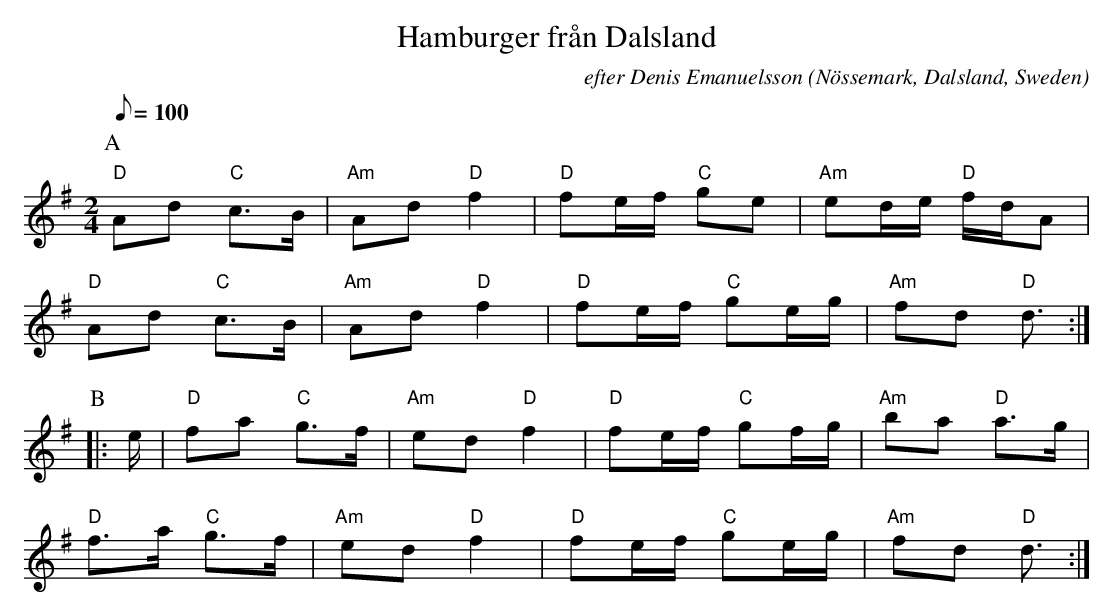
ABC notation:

X:1
T:Hamburger fr\oan Dalsland
C:efter Denis Emanuelsson
O:N\"ossemark, Dalsland, Sweden
M:2/4
L:1/8
Q:100
K:DMix
P:A
"D"Ad "C"c>B|"Am"Ad "D"f2|"D"fe/f/ "C"ge|"Am"ed/e/ "D"f/d/A|
"D"Ad "C"c>B|"Am"Ad "D"f2|"D"fe/f/ "C"ge/g/|"Am"fd "D"d3/2:|
P:B
|: e/ | "D"fa "C"g>f|"Am"ed "D"f2|"D"fe/f/ "C"gf/g/|"Am"ba "D"a>g|
"D"f>a "C"g>f|"Am"ed "D"f2|"D"fe/f/ "C"ge/g/|"Am"fd "D"d3/2:|
